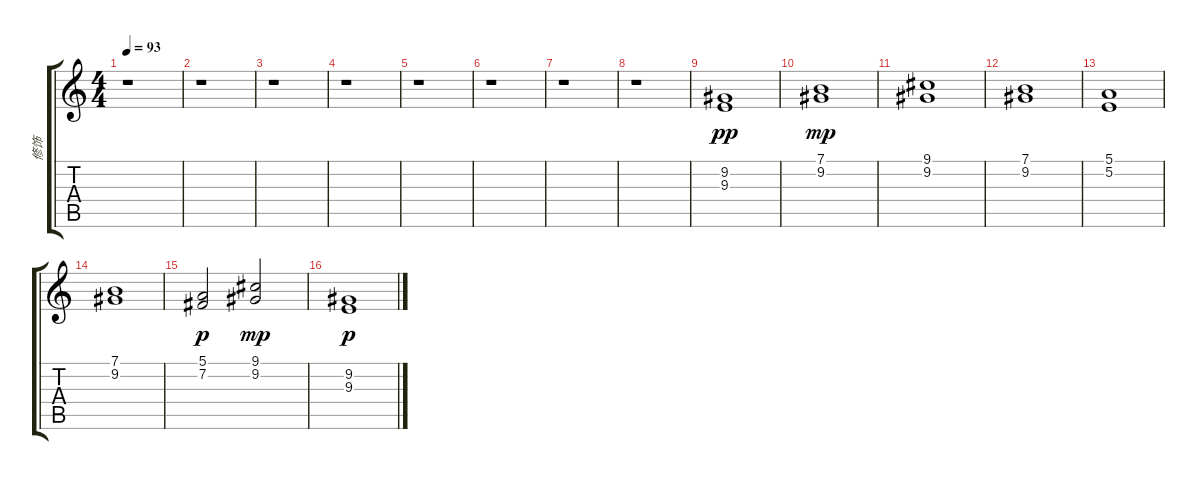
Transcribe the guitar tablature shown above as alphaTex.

\track ("修饰" "修饰") {instrument choiraahs}
\staff {score tabs}
\tuning (E4 B3 G3 D3 A2 E2) {hide}
\ts (4 4)
\tempo 93
\clef g2
\ks c
r.1{dy pp} |
r.1 |
r.1 |
r.1 |
r.1 |
r.1 |
r.1 |
r.1 |
(9.2 9.3).1 |
(7.1 9.2).1{dy mp} |
(9.1 9.2).1 |
(7.1 9.2).1 |
(5.1 5.2).1 |
(7.1 9.2).1 |
(5.1 7.2).2{dy p} (9.1 9.2).2{dy mp} |
(9.2 9.3).1{dy p}
